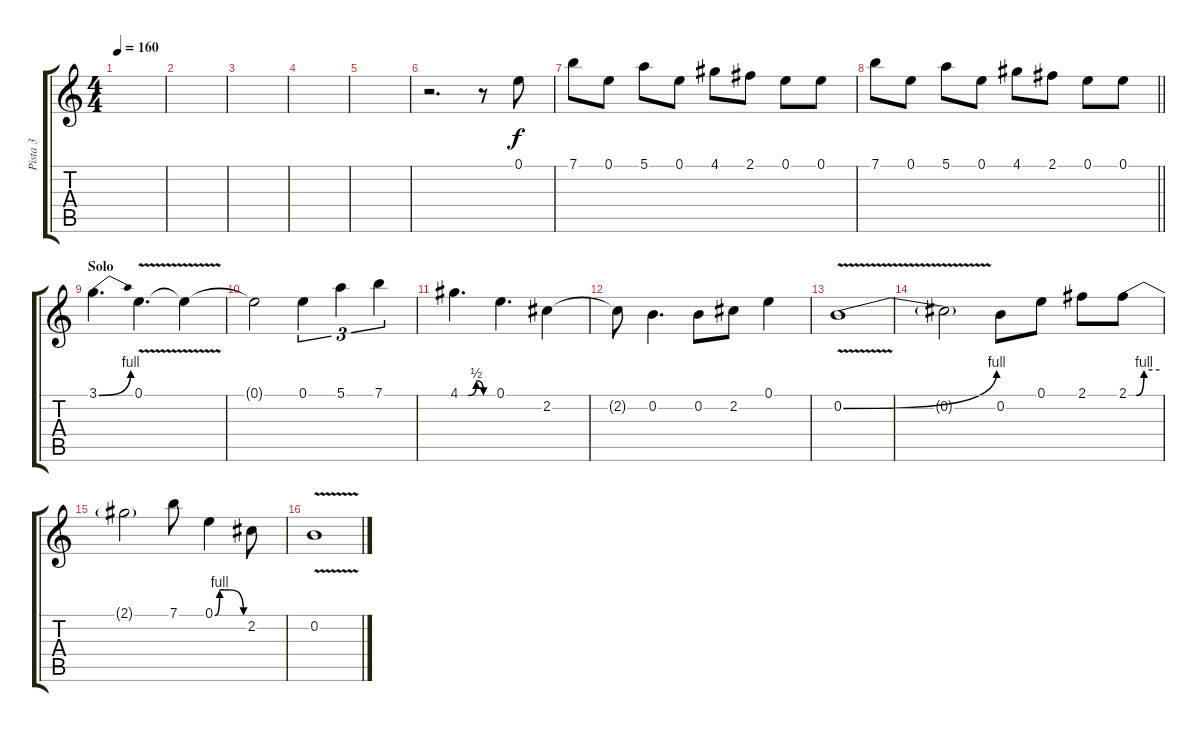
\track ("Pista 3" "Pista 3") {instrument overdrivenguitar}
\staff {score tabs}
\tuning (E4 B3 G3 D3 A2 E2) {hide}
\ts (4 4)
\tempo 160
\clef g2
\ks c
|
|
|
|
|
r.2{d} r.8 0.1.8 |
7.1.8 0.1.8 5.1.8 0.1.8 4.1.8 2.1.8 0.1.8 0.1.8 |
\barLineRight lightlight
7.1.8 0.1.8 5.1.8 0.1.8 4.1.8 2.1.8 0.1.8 0.1.8 |
\section ("" "Solo")
3.1{be (bend 0 0 60 4)}.4{d} 0.1{v}.4{d} 0.1{t}.4 |
0.1{t}.2 0.1.4{tu (3 2)} 5.1.4{tu (3 2)} 7.1.4{tu (3 2)} |
4.1{be (custom 0 0 15 0 30 2 43 0 45 0 60 0)}.4{d} 0.1.4{d} 2.2.4 |
2.2{t}.8 0.2.4{d} 0.2.8 2.2.8 0.1.4 |
0.2{be (bend 0 0 60 4) v}.1 |
0.2{t}.2 0.2.8 0.1.8 2.1.8 2.1{be (custom 0 0 15 0 30 4 60 4)}.8 |
2.1{t}.2 7.1.8 0.1{be (custom 0 0 10 4 20 4 30 4 60 0)}.4 2.2.8 |
0.2{v}.1
